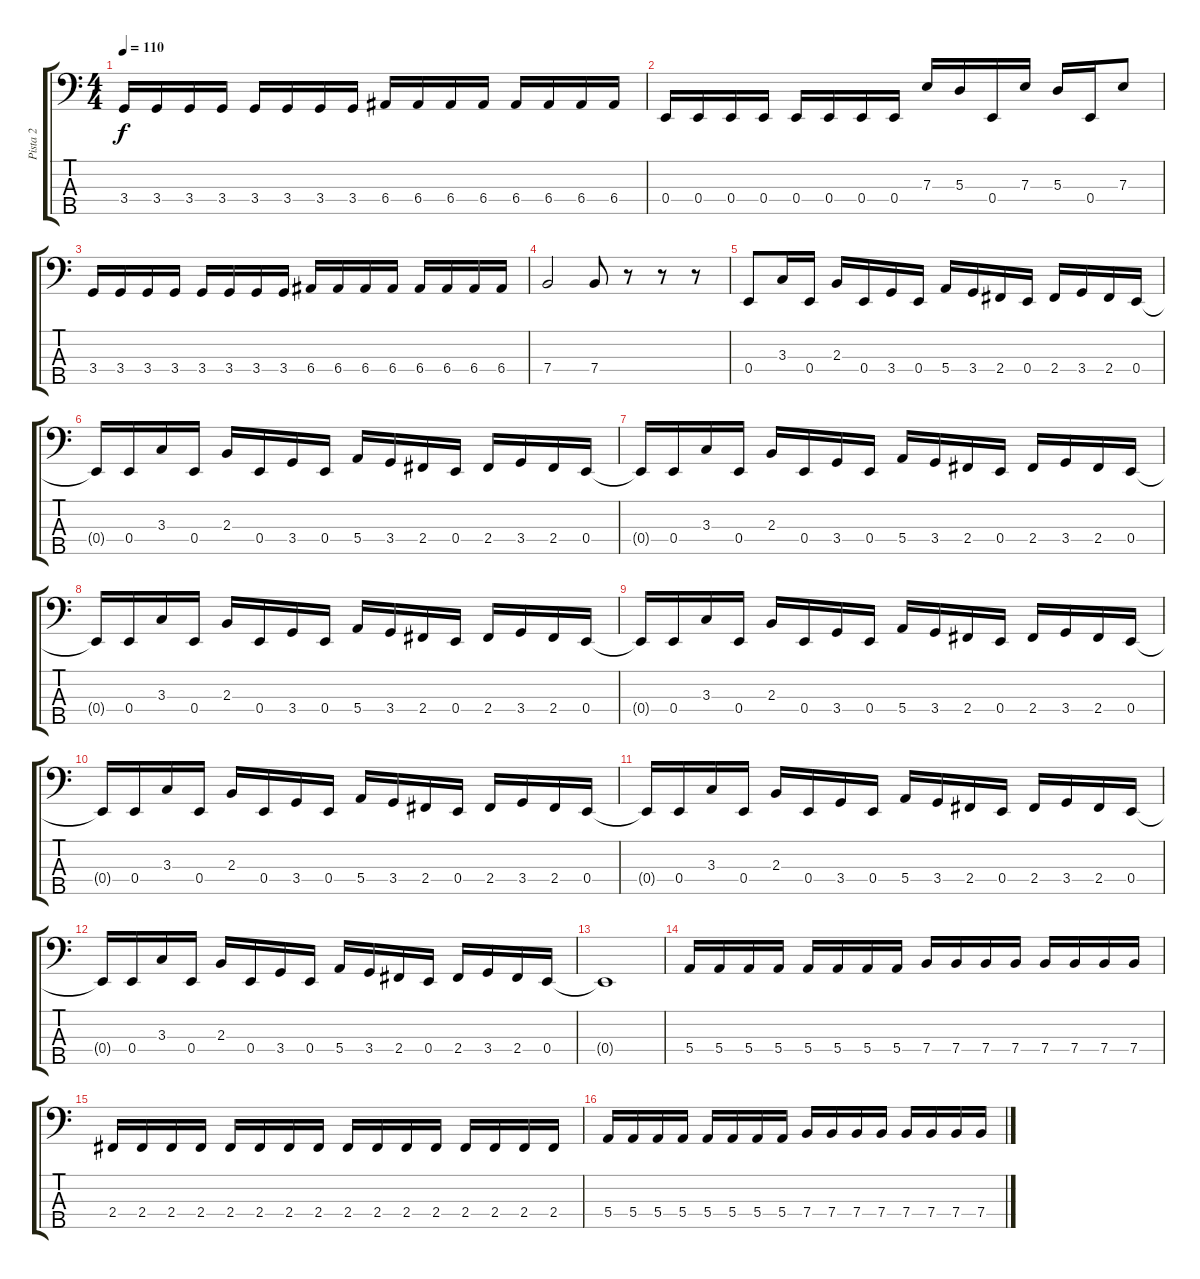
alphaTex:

\track ("Pista 2" "Pista 2") {instrument electricbassfinger}
\staff {score tabs}
\tuning (G2 D2 A1 E1 B0) {hide}
\ts (4 4)
\tempo 110
\clef f4
\ks c
3.4.16{dy f} 3.4.16 3.4.16 3.4.16 3.4.16 3.4.16 3.4.16 3.4.16 6.4.16 6.4.16 6.4.16 6.4.16 6.4.16 6.4.16 6.4.16 6.4.16 |
0.4.16 0.4.16 0.4.16 0.4.16 0.4.16 0.4.16 0.4.16 0.4.16 7.3.16 5.3.16 0.4.16 7.3.16 5.3.16 0.4.16 7.3.8 |
3.4.16 3.4.16 3.4.16 3.4.16 3.4.16 3.4.16 3.4.16 3.4.16 6.4.16 6.4.16 6.4.16 6.4.16 6.4.16 6.4.16 6.4.16 6.4.16 |
7.4.2 7.4.8 r.8 r.8 r.8 |
0.4.8 3.3.16 0.4.16 2.3.16 0.4.16 3.4.16 0.4.16 5.4.16 3.4.16 2.4.16 0.4.16 2.4.16 3.4.16 2.4.16 0.4.16 |
0.4{t}.16 0.4.16 3.3.16 0.4.16 2.3.16 0.4.16 3.4.16 0.4.16 5.4.16 3.4.16 2.4.16 0.4.16 2.4.16 3.4.16 2.4.16 0.4.16 |
0.4{t}.16 0.4.16 3.3.16 0.4.16 2.3.16 0.4.16 3.4.16 0.4.16 5.4.16 3.4.16 2.4.16 0.4.16 2.4.16 3.4.16 2.4.16 0.4.16 |
0.4{t}.16 0.4.16 3.3.16 0.4.16 2.3.16 0.4.16 3.4.16 0.4.16 5.4.16 3.4.16 2.4.16 0.4.16 2.4.16 3.4.16 2.4.16 0.4.16 |
0.4{t}.16 0.4.16 3.3.16 0.4.16 2.3.16 0.4.16 3.4.16 0.4.16 5.4.16 3.4.16 2.4.16 0.4.16 2.4.16 3.4.16 2.4.16 0.4.16 |
0.4{t}.16 0.4.16 3.3.16 0.4.16 2.3.16 0.4.16 3.4.16 0.4.16 5.4.16 3.4.16 2.4.16 0.4.16 2.4.16 3.4.16 2.4.16 0.4.16 |
0.4{t}.16 0.4.16 3.3.16 0.4.16 2.3.16 0.4.16 3.4.16 0.4.16 5.4.16 3.4.16 2.4.16 0.4.16 2.4.16 3.4.16 2.4.16 0.4.16 |
0.4{t}.16 0.4.16 3.3.16 0.4.16 2.3.16 0.4.16 3.4.16 0.4.16 5.4.16 3.4.16 2.4.16 0.4.16 2.4.16 3.4.16 2.4.16 0.4.16 |
0.4{t}.1 |
5.4.16 5.4.16 5.4.16 5.4.16 5.4.16 5.4.16 5.4.16 5.4.16 7.4.16 7.4.16 7.4.16 7.4.16 7.4.16 7.4.16 7.4.16 7.4.16 |
2.4.16 2.4.16 2.4.16 2.4.16 2.4.16 2.4.16 2.4.16 2.4.16 2.4.16 2.4.16 2.4.16 2.4.16 2.4.16 2.4.16 2.4.16 2.4.16 |
5.4.16 5.4.16 5.4.16 5.4.16 5.4.16 5.4.16 5.4.16 5.4.16 7.4.16 7.4.16 7.4.16 7.4.16 7.4.16 7.4.16 7.4.16 7.4.16
